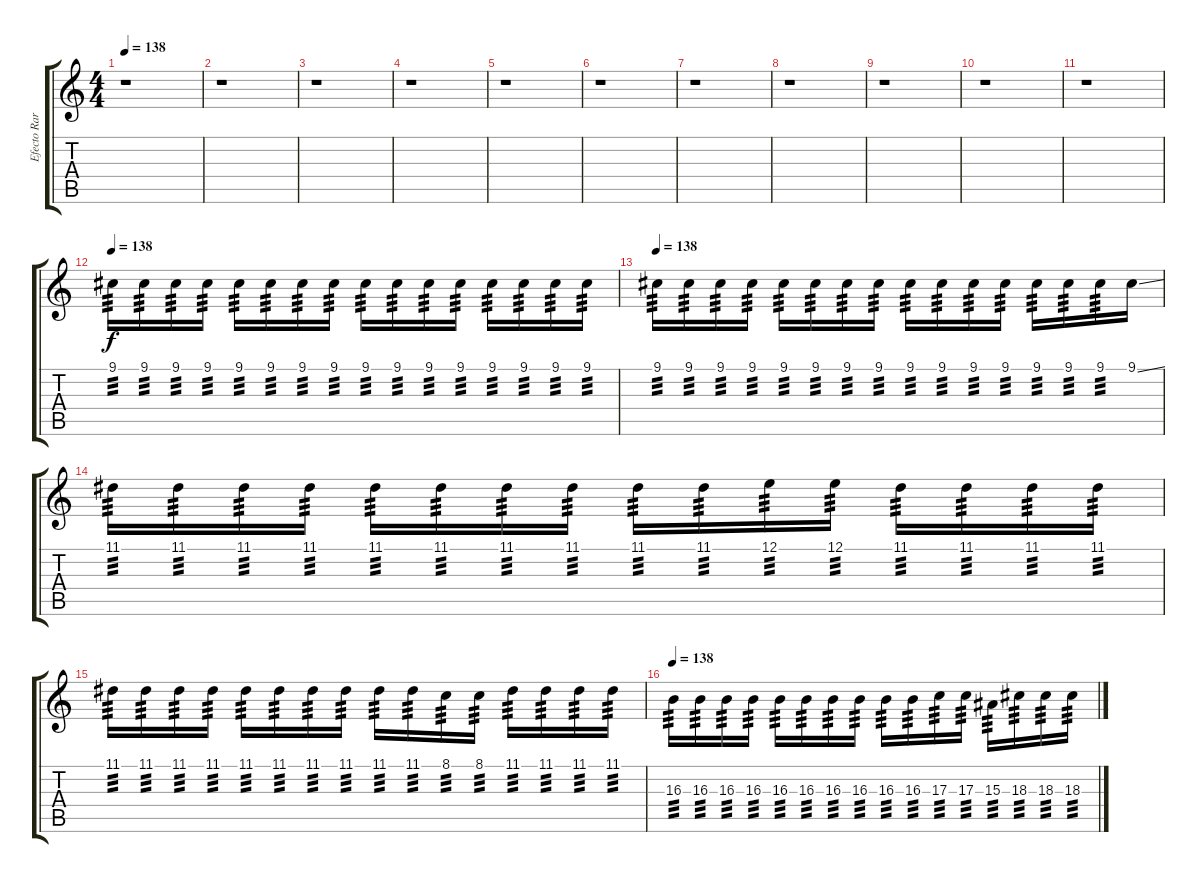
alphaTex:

\track ("Efecto Raro" "Efecto Rar") {instrument tremolostrings}
\staff {score tabs}
\tuning (E4 B3 G3 D3 A2 E2) {hide}
\ts (4 4)
\tempo 138
\clef g2
\ks c
r.1{dy f} |
r.1 |
r.1 |
r.1 |
r.1 |
r.1 |
r.1 |
r.1 |
r.1 |
r.1 |
r.1 |
\tempo 138
9.1.16{tp 3 volume 16 instrument distortionguitar} 9.1.16{tp 3} 9.1.16{tp 3} 9.1.16{tp 3} 9.1.16{tp 3} 9.1.16{tp 3} 9.1.16{tp 3} 9.1.16{tp 3} 9.1.16{tp 3} 9.1.16{tp 3} 9.1.16{tp 3} 9.1.16{tp 3} 9.1.16{tp 3} 9.1.16{tp 3} 9.1.16{tp 3} 9.1.16{tp 3} |
\tempo 138
9.1.16{tp 3 instrument distortionguitar} 9.1.16{tp 3} 9.1.16{tp 3} 9.1.16{tp 3} 9.1.16{tp 3} 9.1.16{tp 3} 9.1.16{tp 3} 9.1.16{tp 3} 9.1.16{tp 3} 9.1.16{tp 3} 9.1.16{tp 3} 9.1.16{tp 3} 9.1.16{tp 3} 9.1.16{tp 3} 9.1.16{tp 3} 9.1{ss}.16 |
11.1.16{tp 3} 11.1.16{tp 3} 11.1.16{tp 3} 11.1.16{tp 3} 11.1.16{tp 3} 11.1.16{tp 3} 11.1.16{tp 3} 11.1.16{tp 3} 11.1.16{tp 3} 11.1.16{tp 3} 12.1.16{tp 3} 12.1.16{tp 3} 11.1.16{tp 3} 11.1.16{tp 3} 11.1.16{tp 3} 11.1.16{tp 3} |
11.1.16{tp 3} 11.1.16{tp 3} 11.1.16{tp 3} 11.1.16{tp 3} 11.1.16{tp 3} 11.1.16{tp 3} 11.1.16{tp 3} 11.1.16{tp 3} 11.1.16{tp 3} 11.1.16{tp 3} 8.1.16{tp 3} 8.1.16{tp 3} 11.1.16{tp 3} 11.1.16{tp 3} 11.1.16{tp 3} 11.1.16{tp 3} |
\tempo 138
16.3.16{tp 3} 16.3.16{tp 3} 16.3.16{tp 3} 16.3.16{tp 3} 16.3.16{tp 3} 16.3.16{tp 3} 16.3.16{tp 3} 16.3.16{tp 3} 16.3.16{tp 3} 16.3.16{tp 3} 17.3.16{tp 3} 17.3.16{tp 3} 15.3.16{tp 3} 18.3.16{tp 3} 18.3.16{tp 3} 18.3.16{tp 3}
